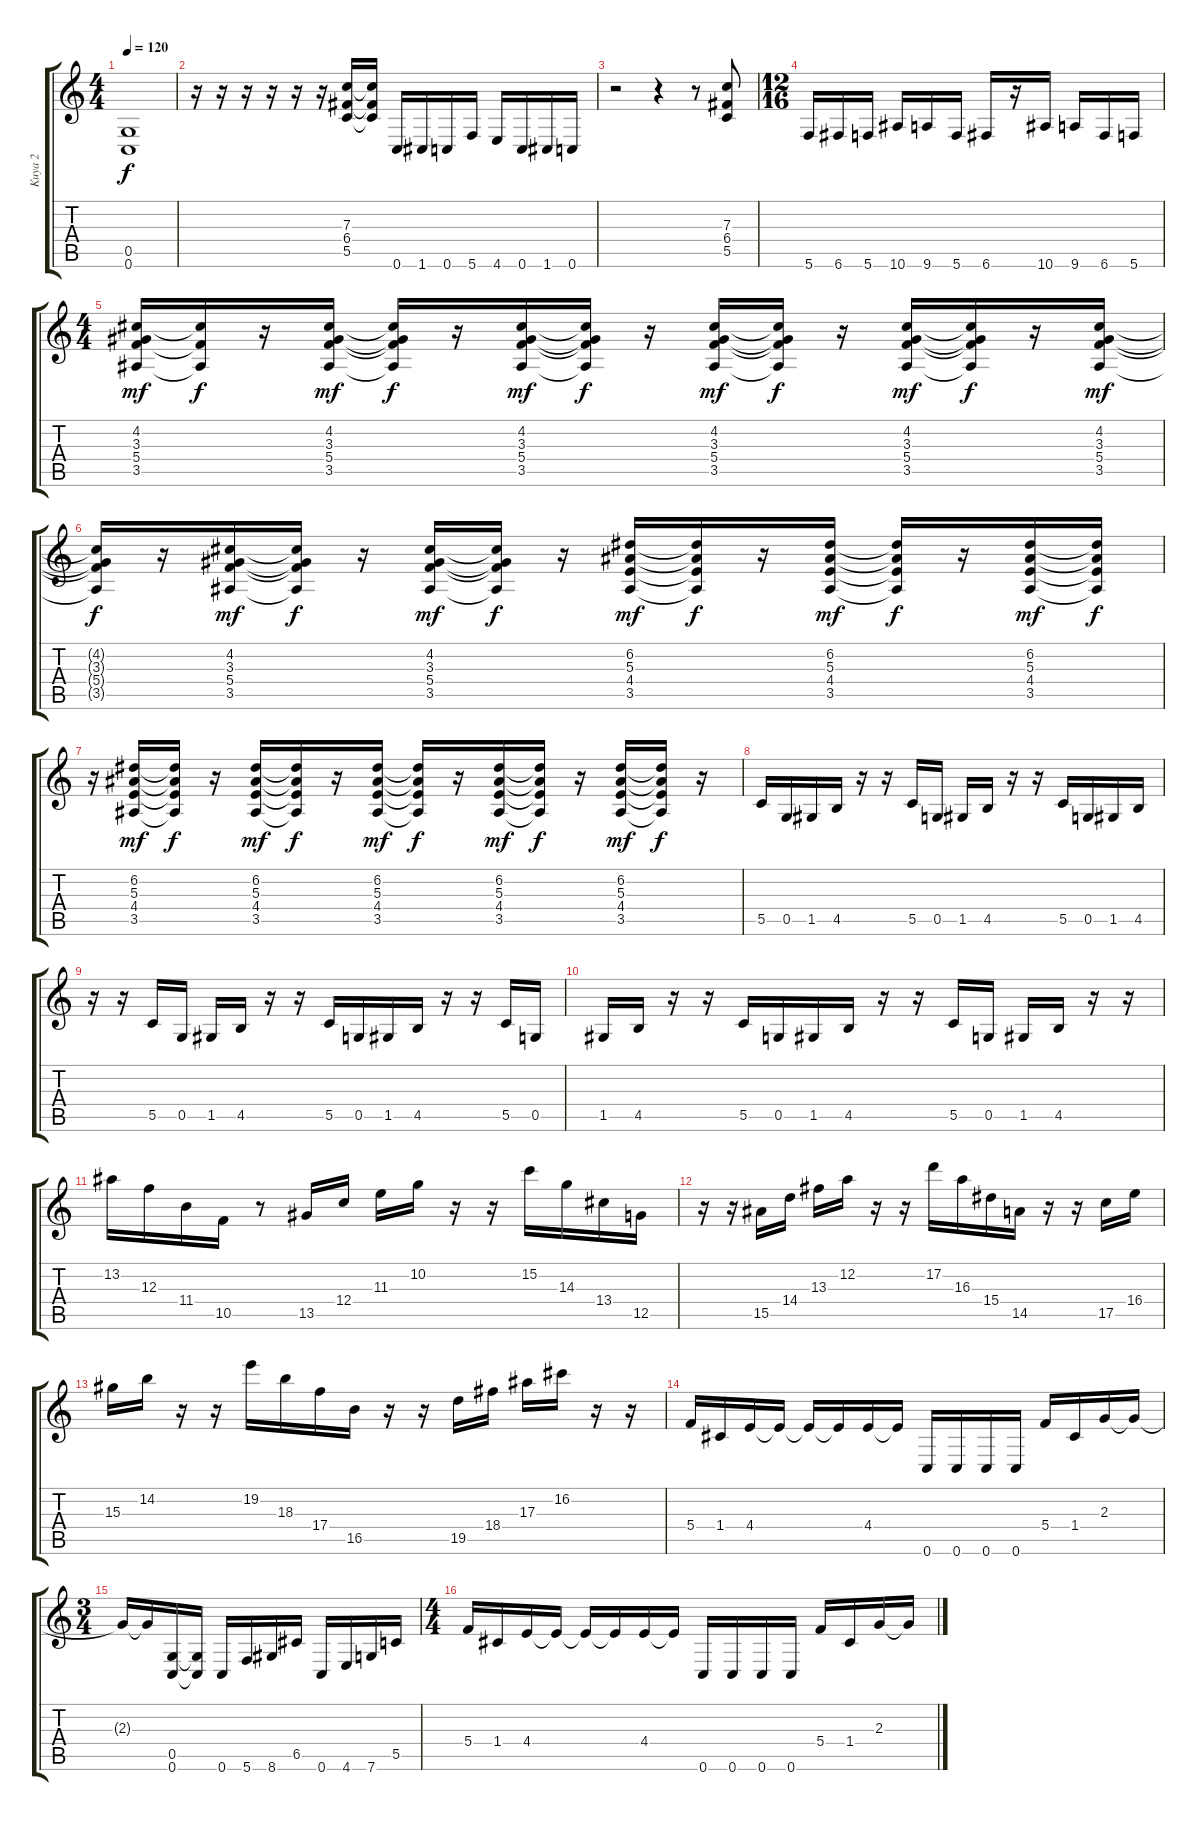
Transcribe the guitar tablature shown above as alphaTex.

\track ("Kuya 2" "Kuya 2") {instrument overdrivenguitar}
\staff {score tabs}
\tuning (D4 A3 F3 C3 G2 C2) {hide}
\ts (4 4)
\tempo 120
\clef g2
\ks c
(0.5{t} 0.6{t}).1{dy f} |
r.16 r.16 r.16 r.16 r.16 r.16 (7.3 6.4 5.5).16 (7.3{t} 6.4{t} 5.5{t}).16 0.6.16 1.6.16 0.6.16 5.6.16 4.6.16 0.6.16 1.6.16 0.6.16 |
r.2 r.4 r.8 (7.3 6.4 5.5).8 |
\ts (12 16)
5.6.16 6.6.16 5.6.16 10.6.16 9.6.16 5.6.16 6.6.16 r.16 10.6.16 9.6.16 6.6.16 5.6.16 |
\ts (4 4)
(4.2 3.3 5.4 3.5).16{dy mf} (4.2{t} 5.4{t} 3.5{t}).16{dy f} r.16 (4.2 3.3 5.4 3.5).16{dy mf} (4.2{t} 3.3{t} 5.4{t} 3.5{t}).16{dy f} r.16 (4.2 3.3 5.4 3.5).16{dy mf} (4.2{t} 3.3{t} 5.4{t} 3.5{t}).16{dy f} r.16 (4.2 3.3 5.4 3.5).16{dy mf} (4.2{t} 3.3{t} 5.4{t} 3.5{t}).16{dy f} r.16 (4.2 3.3 5.4 3.5).16{dy mf} (4.2{t} 3.3{t} 5.4{t} 3.5{t}).16{dy f} r.16 (4.2 3.3 5.4 3.5).16{dy mf} |
(4.2{t} 3.3{t} 5.4{t} 3.5{t}).16{dy f} r.16 (4.2 3.3 5.4 3.5).16{dy mf} (4.2{t} 3.3{t} 5.4{t} 3.5{t}).16{dy f} r.16 (4.2 3.3 5.4 3.5).16{dy mf} (4.2{t} 3.3{t} 5.4{t} 3.5{t}).16{dy f} r.16 (6.2 5.3 4.4 3.5).16{dy mf} (6.2{t} 5.3{t} 4.4{t} 3.5{t}).16{dy f} r.16 (6.2 5.3 4.4 3.5).16{dy mf} (6.2{t} 5.3{t} 4.4{t} 3.5{t}).16{dy f} r.16 (6.2 5.3 4.4 3.5).16{dy mf} (6.2{t} 5.3{t} 4.4{t} 3.5{t}).16{dy f} |
r.16 (6.2 5.3 4.4 3.5).16{dy mf} (6.2{t} 5.3{t} 4.4{t} 3.5{t}).16{dy f} r.16 (6.2 5.3 4.4 3.5).16{dy mf} (6.2{t} 5.3{t} 4.4{t} 3.5{t}).16{dy f} r.16 (6.2 5.3 4.4 3.5).16{dy mf} (6.2{t} 5.3{t} 4.4{t} 3.5{t}).16{dy f} r.16 (6.2 5.3 4.4 3.5).16{dy mf} (6.2{t} 5.3{t} 4.4{t} 3.5{t}).16{dy f} r.16 (6.2 5.3 4.4 3.5).16{dy mf} (6.2{t} 5.3{t} 4.4{t} 3.5{t}).16{dy f} r.16 |
5.5.16 0.5.16 1.5.16 4.5.16 r.16 r.16 5.5.16 0.5.16 1.5.16 4.5.16 r.16 r.16 5.5.16 0.5.16 1.5.16 4.5.16 |
r.16 r.16 5.5.16 0.5.16 1.5.16 4.5.16 r.16 r.16 5.5.16 0.5.16 1.5.16 4.5.16 r.16 r.16 5.5.16 0.5.16 |
1.5.16 4.5.16 r.16 r.16 5.5.16 0.5.16 1.5.16 4.5.16 r.16 r.16 5.5.16 0.5.16 1.5.16 4.5.16 r.16 r.16 |
13.2.16 12.3.16 11.4.16 10.5.16 r.8 13.5.16 12.4.16 11.3.16 10.2.16 r.16 r.16 15.2.16 14.3.16 13.4.16 12.5.16 |
r.16 r.16 15.5.16 14.4.16 13.3.16 12.2.16 r.16 r.16 17.2.16 16.3.16 15.4.16 14.5.16 r.16 r.16 17.5.16 16.4.16 |
15.3.16 14.2.16 r.16 r.16 19.2.16 18.3.16 17.4.16 16.5.16 r.16 r.16 19.5.16 18.4.16 17.3.16 16.2.16 r.16 r.16 |
5.4.16 1.4.16 4.4.16 4.4{t}.16 4.4{t}.16 4.4{t}.16 4.4.16 4.4{t}.16 0.6.16 0.6.16 0.6.16 0.6.16 5.4.16 1.4.16 2.3.16 2.3{t}.16 |
\ts (3 4)
2.3{t}.16 2.3{t}.16 (0.5 0.6).16 (0.5{t} 0.6{t}).16 0.6.16 5.6.16 8.6.16 6.5.16 0.6.16 4.6.16 7.6.16 5.5.16 |
\ts (4 4)
5.4.16 1.4.16 4.4.16 4.4{t}.16 4.4{t}.16 4.4{t}.16 4.4.16 4.4{t}.16 0.6.16 0.6.16 0.6.16 0.6.16 5.4.16 1.4.16 2.3.16 2.3{t}.16
